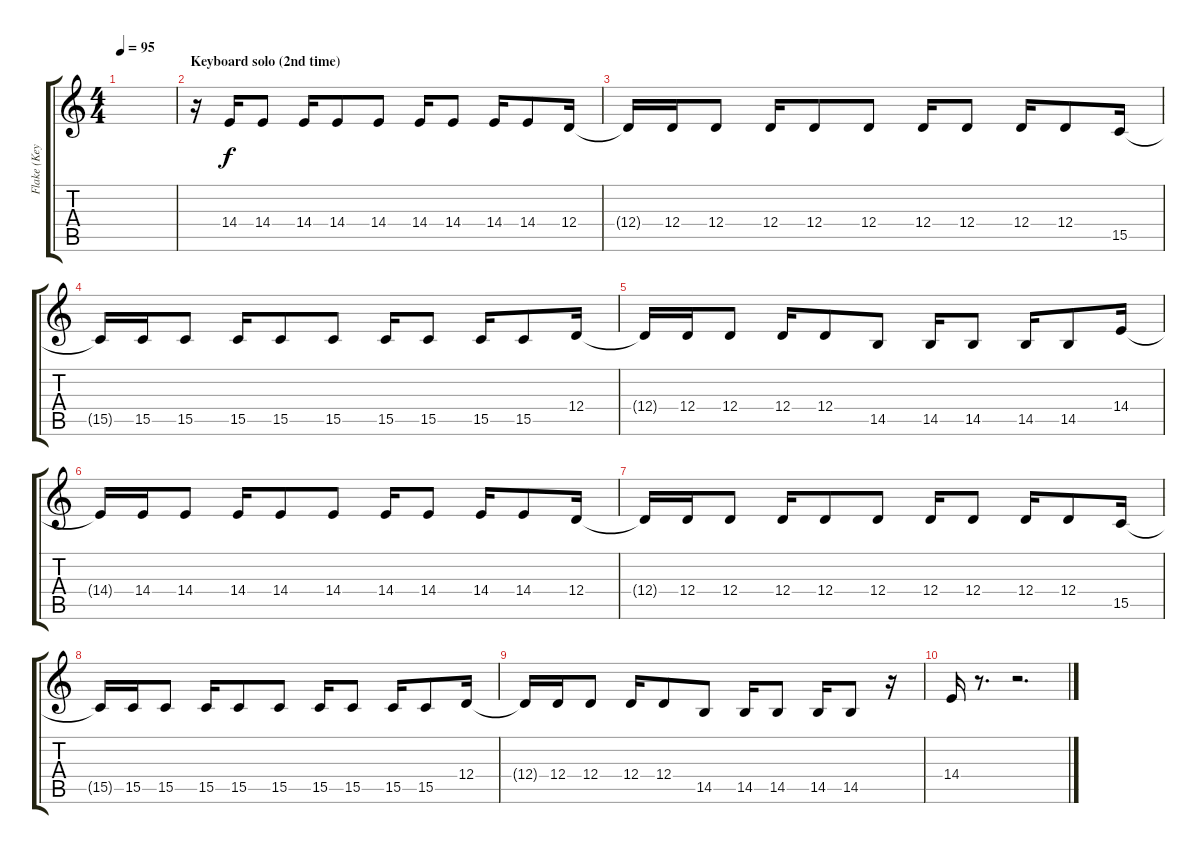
\track ("Flake (Keyboard)" "Flake (Key") {instrument lead8bassandlead}
\staff {score tabs}
\tuning (E4 B3 G3 D3 A2 E2) {hide}
\ts (4 4)
\tempo 95
\clef g2
\ks c
|
\section ("" "Keyboard solo (2nd time)")
r.16{volume 16 instrument lead8bassandlead} 14.4.16 14.4.8 14.4.16 14.4.8 14.4.8 14.4.16 14.4.8 14.4.16 14.4.8 12.4.16 |
12.4{t}.16 12.4.16 12.4.8 12.4.16 12.4.8 12.4.8 12.4.16 12.4.8 12.4.16 12.4.8 15.5.16 |
15.5{t}.16 15.5.16 15.5.8 15.5.16 15.5.8 15.5.8 15.5.16 15.5.8 15.5.16 15.5.8 12.4.16 |
12.4{t}.16 12.4.16 12.4.8 12.4.16 12.4.8 14.5.8 14.5.16 14.5.8 14.5.16 14.5.8 14.4.16 |
14.4{t}.16 14.4.16 14.4.8 14.4.16 14.4.8 14.4.8 14.4.16 14.4.8 14.4.16 14.4.8 12.4.16 |
12.4{t}.16 12.4.16 12.4.8 12.4.16 12.4.8 12.4.8 12.4.16 12.4.8 12.4.16 12.4.8 15.5.16 |
15.5{t}.16 15.5.16 15.5.8 15.5.16 15.5.8 15.5.8 15.5.16 15.5.8 15.5.16 15.5.8 12.4.16 |
12.4{t}.16 12.4.16 12.4.8 12.4.16 12.4.8 14.5.8 14.5.16 14.5.8 14.5.16 14.5.8 r.16 |
14.4.16 r.8{d} r.2{d}
